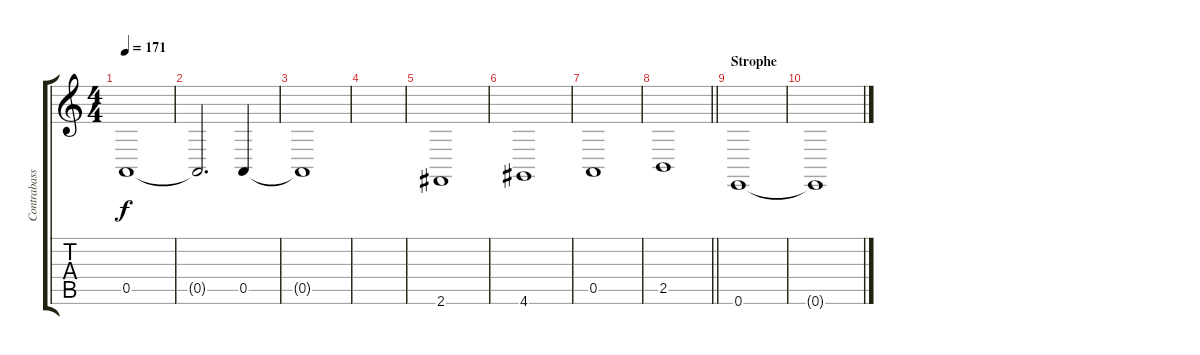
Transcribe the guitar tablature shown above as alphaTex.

\track ("Contrabass" "Contrabass") {instrument cello}
\staff {score tabs}
\tuning (E4 B3 G3 D3 A2 E2) {hide}
\ts (4 4)
\tempo 171
\clef g2
\ks c
0.5.1{dy f} |
0.5{t}.2{d} 0.5.4 |
0.5{t}.1 |
|
2.6.1 |
4.6.1 |
0.5.1 |
\barLineRight lightlight
2.5.1 |
\section ("" "Strophe")
0.6.1 |
0.6{t}.1{volume 0}
